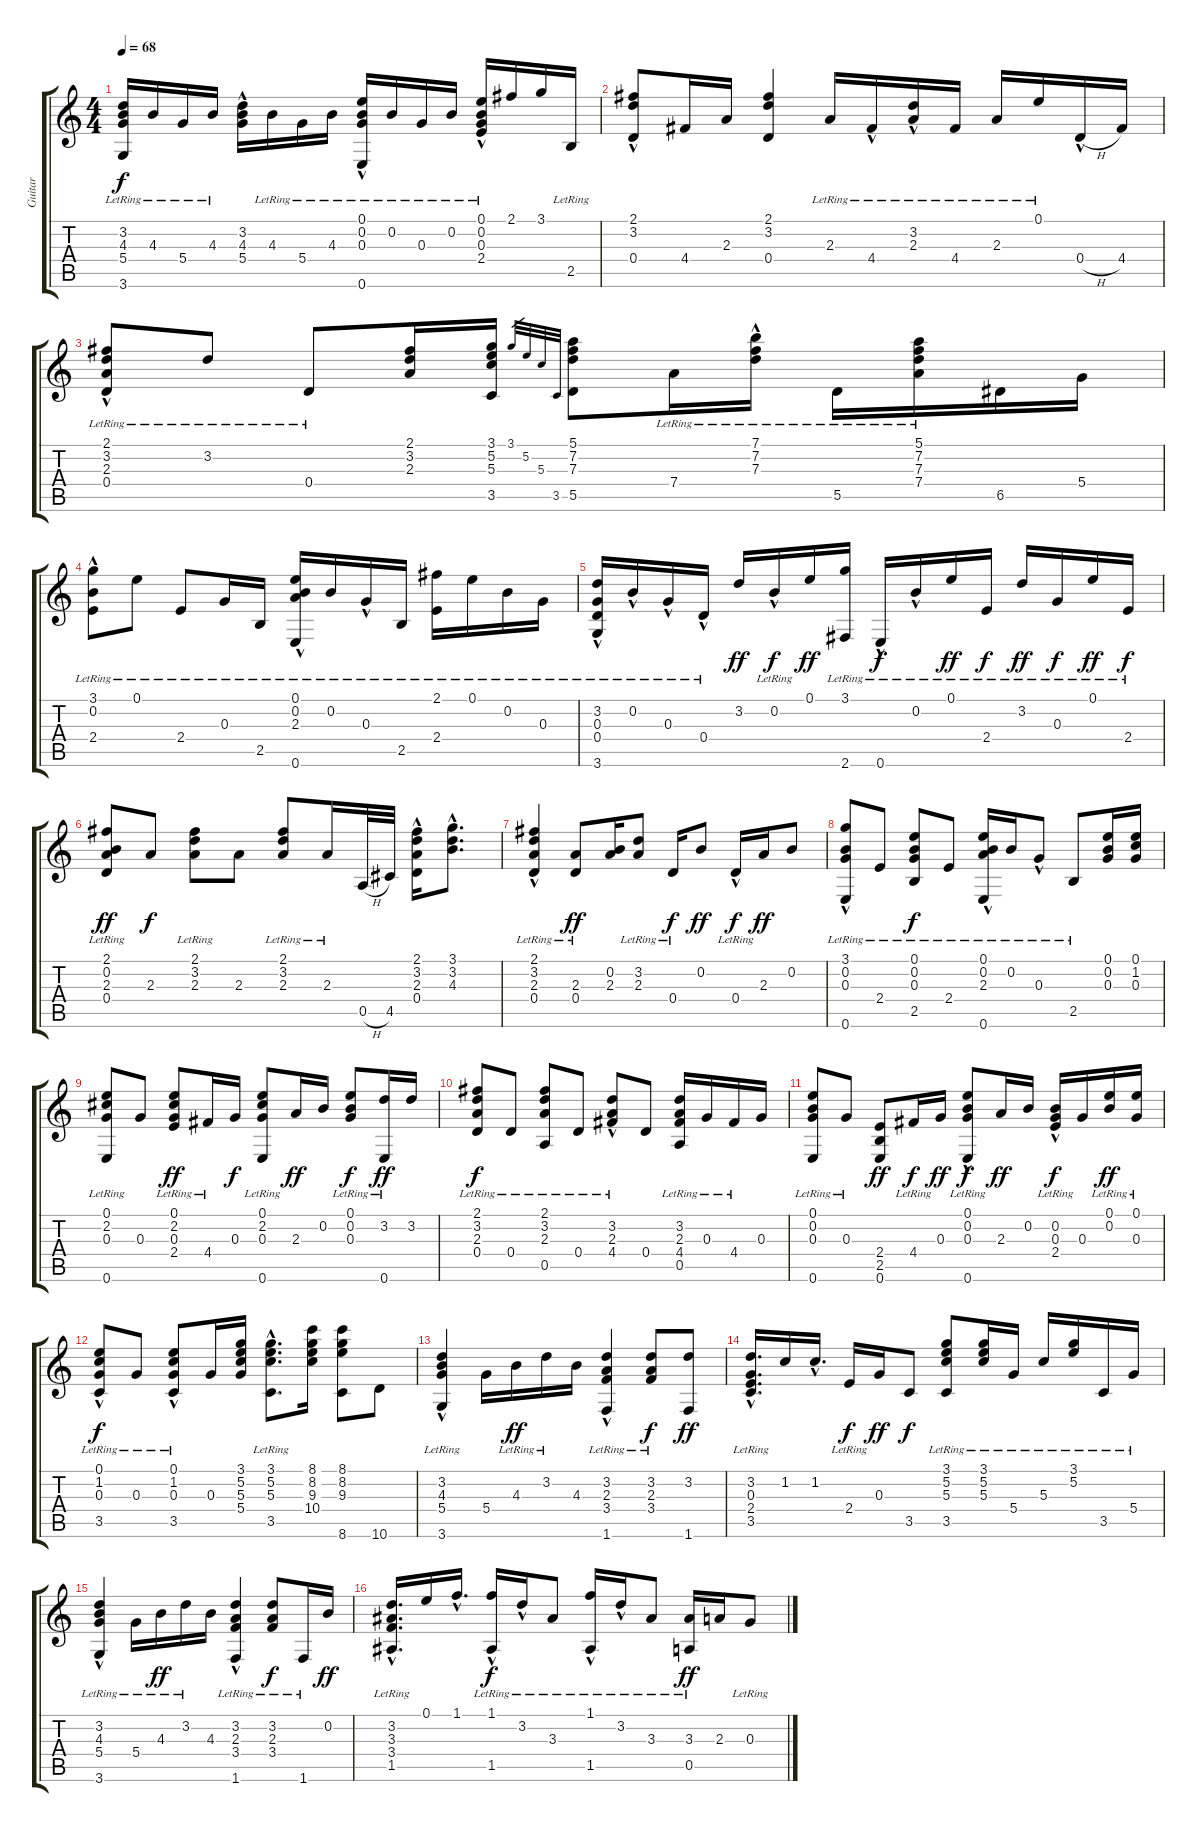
\track ("Guitar" "Guitar") {instrument acousticguitarsteel}
\staff {score tabs}
\tuning (E4 B3 G3 D3 A2 E2) {hide}
\ts (4 4)
\tempo 68
\clef g2
\ks c
(3.2 4.3 5.4 3.6{lr}).16{dy f instrument acousticguitarsteel} 4.3{lr}.16 5.4{lr}.16 4.3{lr}.16 (3.2{hac} 4.3 5.4{hac}).16 4.3{lr}.16 5.4{lr}.16 4.3{lr}.16 (0.1{hac lr} 0.2 0.3 0.6{hac lr}).16 0.2{lr}.16 0.3{lr}.16 0.2{lr}.16 (0.1 0.2{lr} 0.3 2.4{hac lr}).16 2.1.16 3.1.16 2.5{lr}.16 |
(2.1{hac} 3.2 0.4).8 4.4.16 2.3.16 (2.1 3.2 0.4).4 2.3{lr}.16 4.4{hac lr}.16 (3.2{hac lr} 2.3{lr}).16 4.4{lr}.16 2.3{lr}.16 0.1{lr}.16 0.4{h hac}.16 4.4.16 |
(2.1 3.2{hac} 2.3 0.4{lr}).8 3.2{lr}.8 0.4{lr}.8 (2.1 3.2 2.3).16 (3.1 5.2 5.3 3.5).16 3.1.32{gr} 5.2.32{gr} 5.3.32{gr} 3.5.32{gr} (5.1 7.2 7.3 5.5).8 7.4{lr}.16 (7.1{lr} 7.2{lr} 7.3{hac lr}).16 5.5{lr}.16 (5.1{lr} 7.2{lr} 7.3{lr} 7.4{lr}).16 6.5.16 5.4.16 |
(3.1 0.2{lr} 2.4{hac lr}).8 0.1{lr}.8 2.4{lr}.8 0.3{lr}.16 2.5{lr}.16 (0.1{lr} 0.2 2.3{lr} 0.6{hac lr}).16 0.2{lr}.16 0.3{hac lr}.16 2.5{lr}.16 (2.1 2.4{lr}).16 0.1{lr}.16 0.2{lr}.16 0.3{lr}.16 |
(3.2 0.3{lr} 0.4{hac lr} 3.6{hac lr}).16 0.2{hac lr}.16 0.3{hac lr}.16 0.4{hac lr}.16 3.2.16{dy ff} 0.2{hac lr}.16{dy f} 0.1.16{dy ff} (3.1{lr} 2.6).16 0.6{hac lr}.16{dy f} 0.2{hac lr}.16 0.1{lr}.16{dy ff} 2.4{lr}.16{dy f} 3.2{lr}.16{dy ff} 0.3{lr}.16{dy f} 0.1{lr}.16{dy ff} 2.4{lr}.16{dy f} |
(2.1{lr} 0.2{lr} 2.3 0.4{lr}).8{dy ff} 2.3.8{dy f} (2.1{lr} 3.2{lr} 2.3).8 2.3.8 (2.1{lr} 3.2{lr} 2.3).8 2.3{lr}.16 0.5{h}.32 4.5.32 (2.1 3.2 2.3 0.4{hac}).16 (3.1{hac} 3.2{hac} 4.3{hac}).8{d} |
(2.1{lr} 3.2 2.3 0.4{hac}).4 (2.3 0.4{lr}).8{dy ff} (0.2 2.3).16 (3.2{lr} 2.3{lr}).8 0.4{lr}.16{dy f} 0.2.8{dy ff} 0.4{hac lr}.16{dy f} 2.3.16{dy ff} 0.2.8 |
(3.1{lr} 0.2{lr} 0.3{lr} 0.6{hac lr}).8 2.4{lr}.8 (0.1{lr} 0.2{lr} 0.3{lr} 2.5{lr}).8{dy f} 2.4{lr}.8 (0.1{lr} 0.2 2.3{hac lr} 0.6{lr}).16 0.2{lr}.16 0.3{hac lr}.8 2.5{lr}.8 (0.1 0.2 0.3).16 (0.1 1.2 0.3).16 |
(0.1{lr} 2.2{lr} 0.3{lr} 0.6{lr}).8 0.3.8 (0.1{lr} 2.2{lr} 0.3{lr} 2.4).8{dy ff} 4.4{lr}.16 0.3.16{dy f} (0.1{lr} 2.2{lr} 0.3{lr} 0.6{lr}).8 2.3.16{dy ff} 0.2.16 (0.1{lr} 0.2{lr} 0.3{lr}).8{dy f} (3.2 0.6{lr}).16{dy ff} 3.2.16 |
(2.1{lr} 3.2{lr} 2.3{lr} 0.4{lr}).8{dy f} 0.4{lr}.8 (2.1{lr} 3.2{lr} 2.3{lr} 0.5{lr}).8 0.4{lr}.8 (3.2{hac lr} 2.3{lr} 4.4).8 0.4.8 (3.2{lr} 2.3 4.4 0.5).16 0.3{lr}.16 4.4{lr}.16 0.3.16 |
(0.1{lr} 0.2{lr} 0.3 0.6{lr}).8 0.3{lr}.8 (2.4 2.5 0.6).8{dy ff} 4.4{lr}.16{dy f} 0.3.16{dy ff} (0.1{lr} 0.2{lr} 0.3 0.6{hac lr}).8{dy f} 2.3.16{dy ff} 0.2.16 (0.2{lr} 0.3{hac lr} 2.4{lr}).16{dy f} 0.3.16 (0.1 0.2{lr}).16{dy ff} (0.1 0.3{lr}).16 |
(0.1{hac lr} 1.2{hac lr} 0.3 3.5{lr}).8{dy f} 0.3{lr}.8 (0.1{hac lr} 1.2{lr} 0.3{lr} 3.5{lr}).8 0.3.16 (3.1 5.2 5.3 5.4).16 (3.1 5.2{hac} 5.3{hac} 3.5{lr}).8{d} (8.1 8.2 9.3 10.4).16 (8.1 8.2 9.3 8.6).8 10.6.8 |
(3.2{hac} 4.3{hac} 5.4{hac} 3.6{lr}).4 5.4.16 4.3{lr}.16{dy ff} 3.2{lr}.16 4.3.16 (3.2{hac} 2.3{hac} 3.4{hac} 1.6{lr}).4 (3.2{lr} 2.3{lr} 3.4{lr}).8{dy f} (3.2 1.6).8{dy ff} |
(3.2{hac} 0.3 2.4{hac} 3.5{hac lr}).16{d} 1.2.16 1.2{hac}.16{d} 2.4{lr}.16{dy f} 0.3.16{dy ff} 3.5.8{dy f} (3.1 5.2 5.3 3.5{lr}).8 (3.1{lr} 5.2 5.3).16 5.4{lr}.16 5.3{lr}.16 (3.1{lr} 5.2{lr}).16 3.5{lr}.16 5.4{lr}.16 |
(3.2{hac} 4.3{hac} 5.4{hac} 3.6{lr}).4 5.4{lr}.16 4.3{lr}.16{dy ff} 3.2{lr}.16 4.3.16 (3.2{hac lr} 2.3{hac lr} 3.4{hac lr} 1.6{lr}).4 (3.2{lr} 2.3{lr} 3.4{lr}).8{dy f} 1.6{lr}.16 0.2.16{dy ff} |
(3.2{hac} 3.3 3.4{hac} 1.5{lr}).16{d} 0.1.16 1.1{hac}.16{d} (1.1{hac lr} 1.5{lr}).16{dy f} 3.2{hac lr}.16 3.3{lr}.8 (1.1{hac lr} 1.5{lr}).16 3.2{hac lr}.16 3.3{lr}.8 (3.3 0.5{lr}).16{dy ff} 2.3.16 0.3{lr}.8
